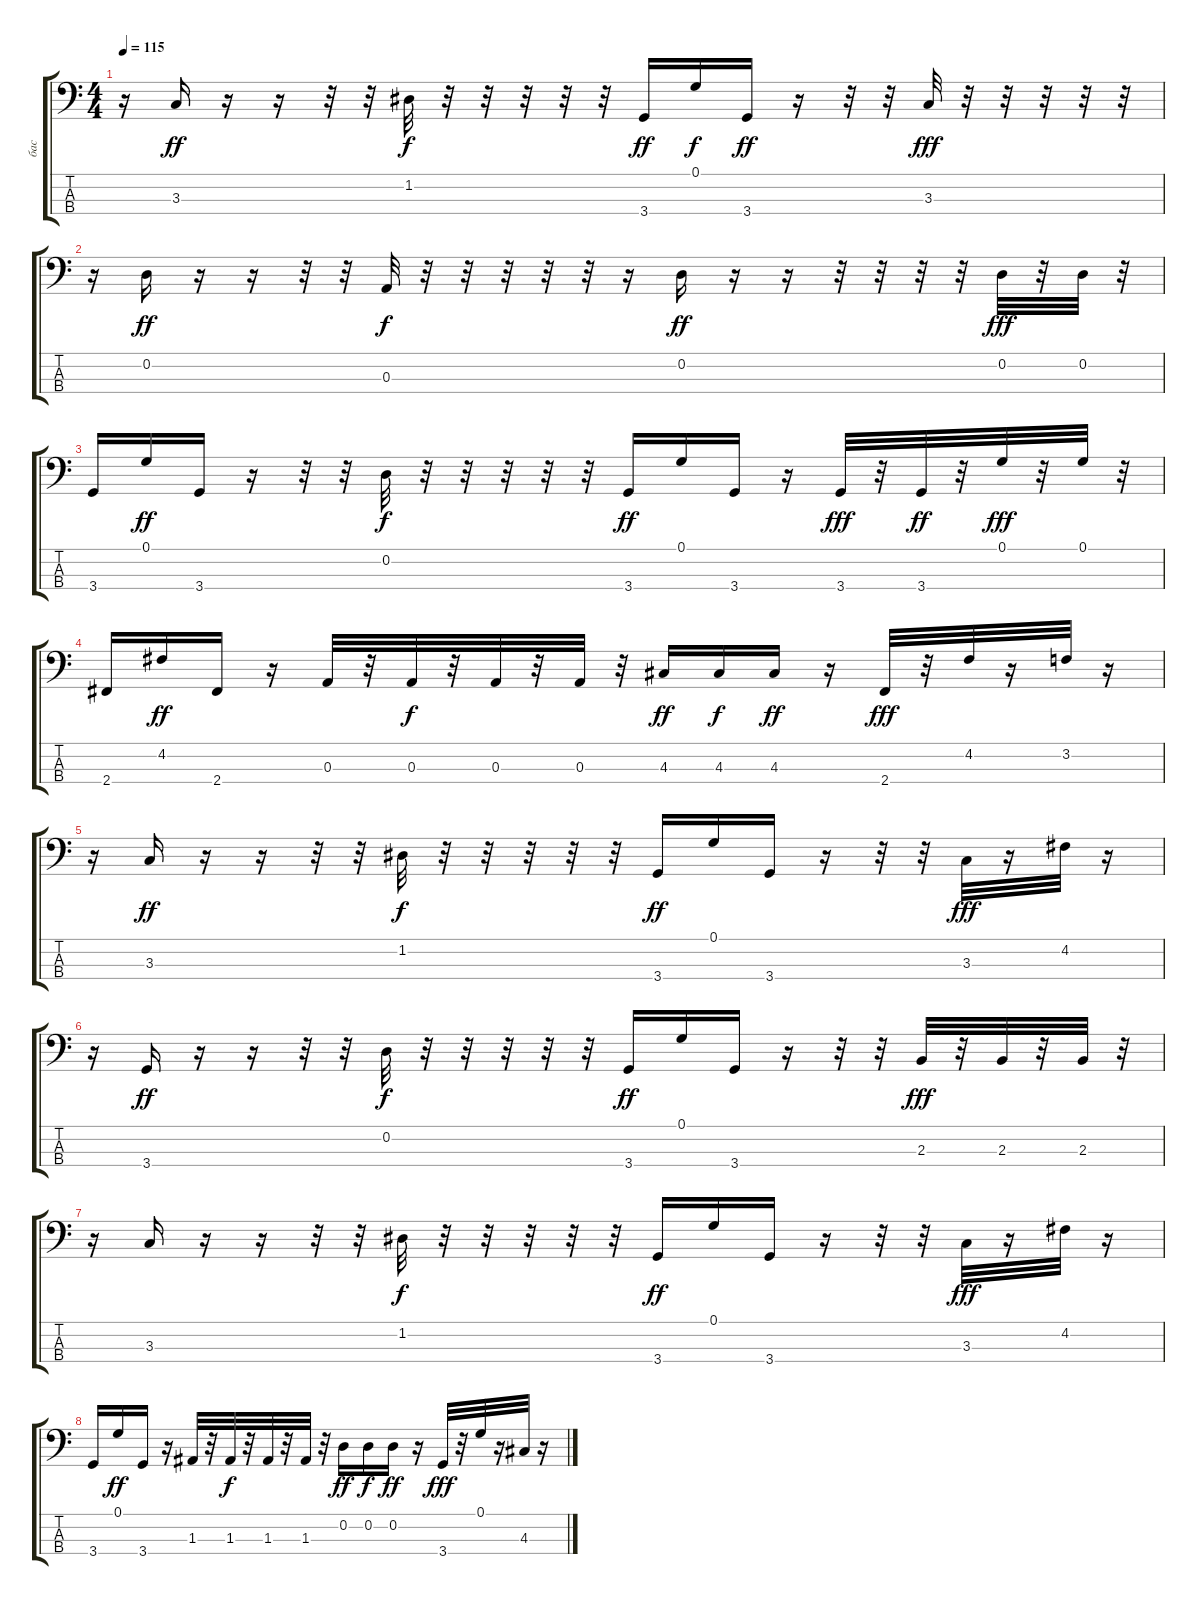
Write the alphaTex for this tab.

\track ("бас" "бас") {instrument electricbassfinger}
\staff {score tabs}
\tuning (G2 D2 A1 E1) {hide}
\ts (4 4)
\tempo 115
\clef f4
\ks c
r.16{dy fff} 3.3.16{dy ff} r.16 r.16 r.32 r.32 1.2.32{dy f} r.32 r.32 r.32 r.32 r.32 3.4.16{dy ff} 0.1.16{dy f} 3.4.16{dy ff} r.16 r.32 r.32 3.3.32{dy fff} r.32 r.32 r.32 r.32 r.32 |
r.16 0.2.16{dy ff} r.16 r.16 r.32 r.32 0.3.32{dy f} r.32 r.32 r.32 r.32 r.32 r.16 0.2.16{dy ff} r.16 r.16 r.32 r.32 r.32 r.32 0.2.32{dy fff} r.32 0.2.32{volume 11} r.32 |
3.4.16{volume 14} 0.1.16{dy ff volume 16} 3.4.16 r.16 r.32 r.32 0.2.32{dy f} r.32 r.32 r.32 r.32 r.32 3.4.16{dy ff} 0.1.16 3.4.16 r.16 3.4.32{dy fff} r.32 3.4.32{dy ff} r.32 0.1.32{dy fff} r.32 0.1.32 r.32 |
2.4.16 4.2.16{dy ff} 2.4.16 r.16 0.3.32 r.32 0.3.32{dy f} r.32 0.3.32 r.32 0.3.32 r.32 4.3.16{dy ff} 4.3.16{dy f} 4.3.16{dy ff} r.16 2.4.32{dy fff} r.32 4.2.32 r.16 3.2.32 r.16 |
r.16 3.3.16{dy ff} r.16 r.16 r.32 r.32 1.2.32{dy f} r.32 r.32 r.32 r.32 r.32 3.4.16{dy ff} 0.1.16 3.4.16 r.16 r.32 r.32 3.3.32{dy fff} r.16 4.2.32 r.16 |
r.16 3.4.16{dy ff} r.16 r.16 r.32 r.32 0.2.32{dy f} r.32 r.32 r.32 r.32 r.32 3.4.16{dy ff} 0.1.16 3.4.16 r.16 r.32 r.32 2.3.32{dy fff} r.32 2.3.32 r.32 2.3.32 r.32 |
r.16 3.3.16 r.16 r.16 r.32 r.32 1.2.32{dy f} r.32 r.32 r.32 r.32 r.32 3.4.16{dy ff} 0.1.16 3.4.16 r.16 r.32 r.32 3.3.32{dy fff} r.16 4.2.32 r.16 |
3.4.16 0.1.16{dy ff} 3.4.16 r.16 1.3.32 r.32 1.3.32{dy f} r.32 1.3.32 r.32 1.3.32 r.32 0.2.16{dy ff} 0.2.16{dy f} 0.2.16{dy ff} r.16 3.4.32{dy fff} r.32 0.1.32 r.16 4.3.32 r.16
